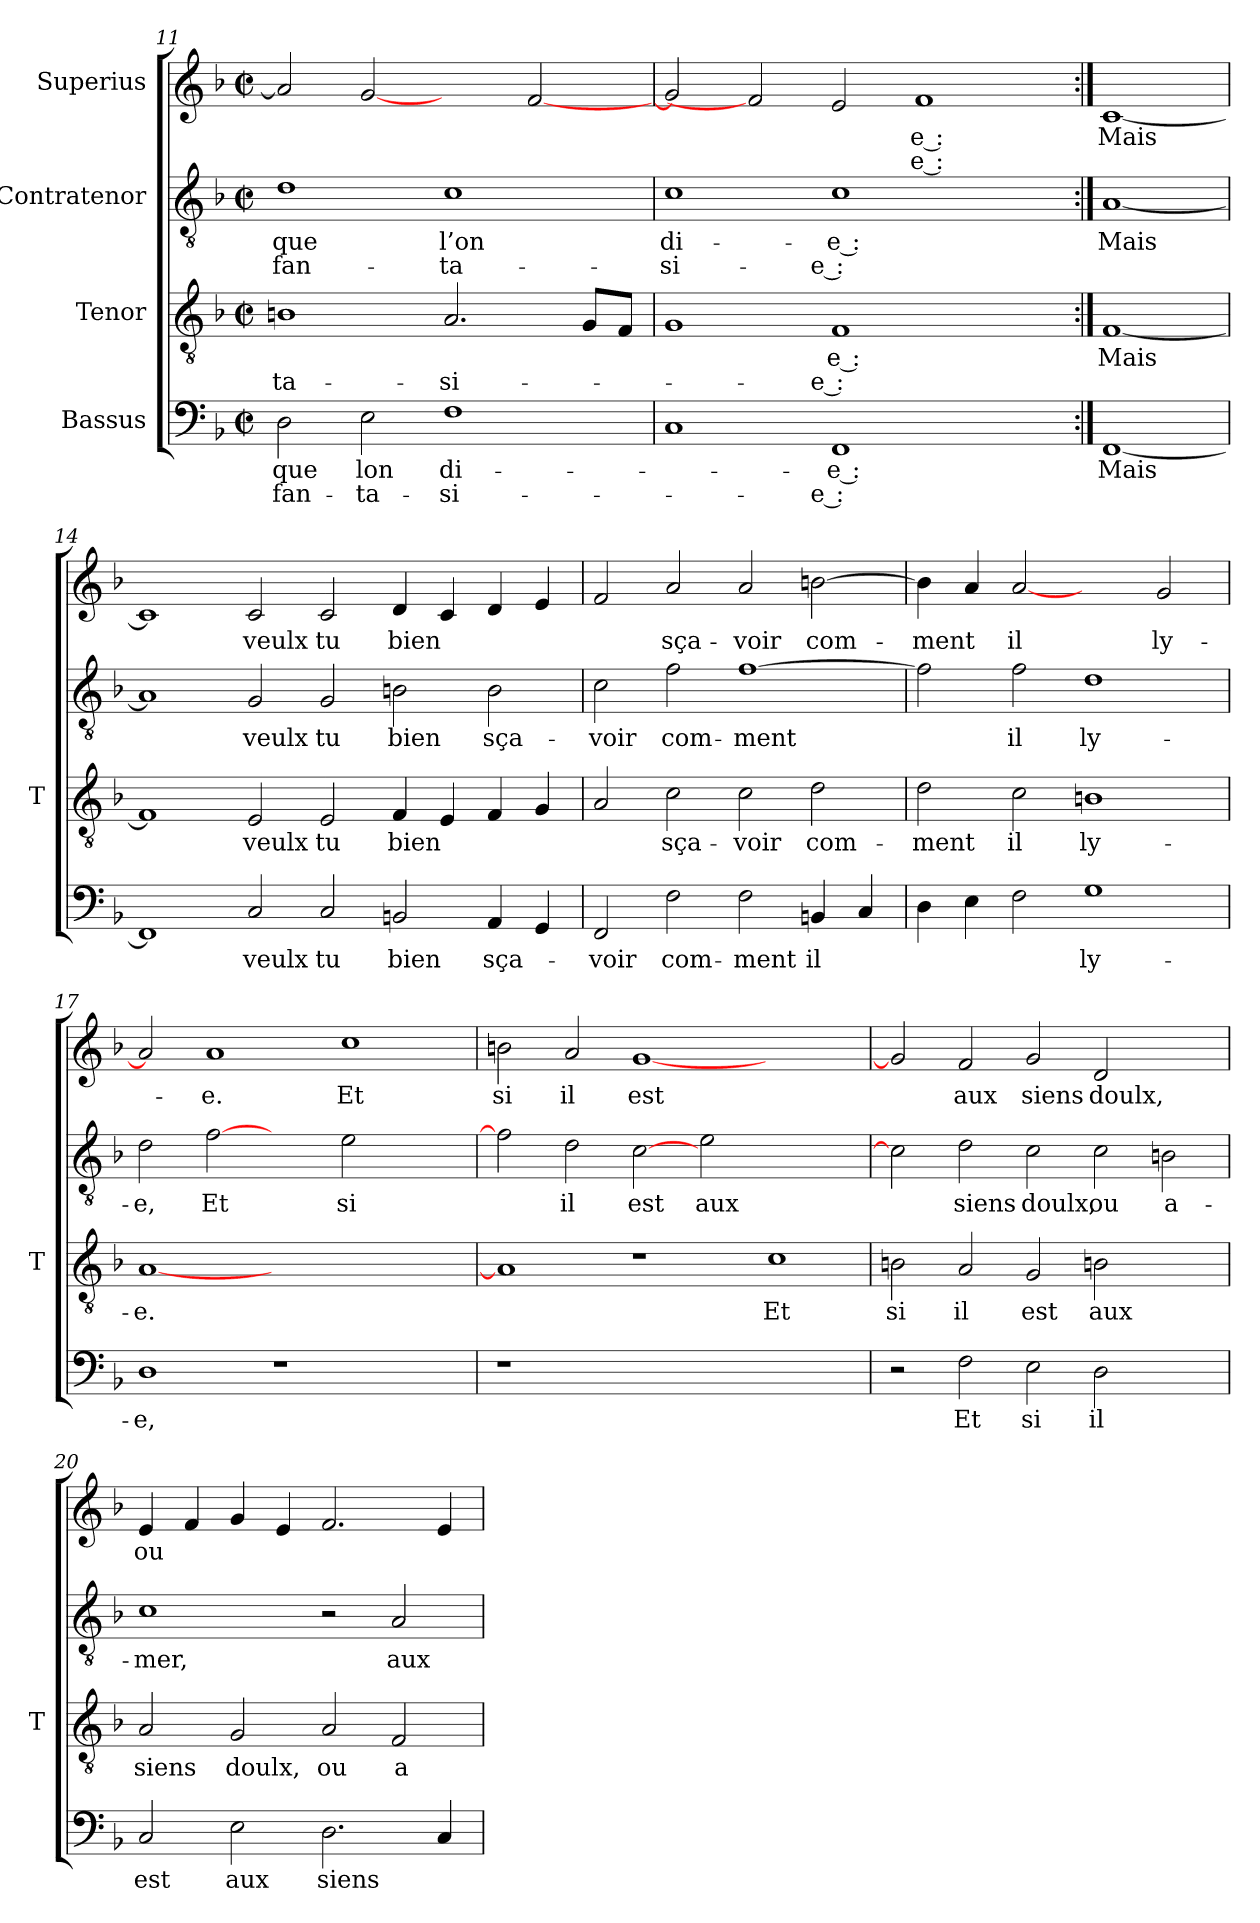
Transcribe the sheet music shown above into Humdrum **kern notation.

**kern	**text	**text	**kern	**text	**text	**kern	**text	**text	**kern	**text	**text
*part4	*part4	*part4	*part3	*part3	*part3	*part2	*part2	*part2	*part1	*part1	*part1
*staff4	*staff4	*staff4	*staff3	*staff3	*staff3	*staff2	*staff2	*staff2	*staff1	*staff1	*staff1
*I"Bassus	*	*	*I"Tenor	*	*	*I"Contratenor	*	*	*I"Superius	*	*
*	*	*	*I'T	*	*	*	*	*	*	*	*
*clefF4	*	*	*clefGv2	*	*	*clefGv2	*	*	*clefG2	*	*
*k[b-]	*	*	*k[b-]	*	*	*k[b-]	*	*	*k[b-]	*	*
*F:	*	*	*F:	*	*	*F:	*	*	*F:	*	*
*M2/2	*	*	*M2/2	*	*	*M2/2	*	*	*M2/2	*	*
*met(c|)	*	*	*met(c|)	*	*	*met(c|)	*	*	*met(c|)	*	*
=11	=11	=11	=11	=11	=11	=11	=11	=11	=11	=11	=11
2D	-que	fan-	1Bn	.	ta-	1d	-que	fan-	2a]	.	.
2E	-lon	ta-	.	.	.	.	.	.	[2g	.	.
1F	di-	si-	2.A	.	si-	1c	-l’on	ta-	2ryy	.	.
.	.	.	.	.	.	.	.	.	[2f	.	.
.	.	.	8GL	.	.	.	.	.	.	.	.
.	.	.	8FJ	.	.	.	.	.	.	.	.
=12	=12	=12	=12	=12	=12	=12	=12	=12	=12	=12	=12
1C	.	.	1G	.	.	1c	di-	si-	2g]	.	.
.	.	.	.	.	.	.	.	.	2f]	.	.
1FF	-e :	-e :	1F	-e :	-e :	1c	-e :	-e :	2e	.	.
.	.	.	.	.	.	.	.	.	1f	-e :	-e :
2ryy	.	.	2ryy	.	.	2ryy	.	.	.	.	.
=13:|!	=13:|!	=13:|!	=13:|!	=13:|!	=13:|!	=13:|!	=13:|!	=13:|!	=13:|!	=13:|!	=13:|!
[1FF	-Mais	.	[1F	-Mais	.	[1A	-Mais	.	[1c	-Mais	.
=14	=14	=14	=14	=14	=14	=14	=14	=14	=14	=14	=14
1FF]	.	.	1F]	.	.	1A]	.	.	1c]	.	.
2C	-veulx	.	2E	-veulx	.	2G	-veulx	.	2c	-veulx	.
2C	-tu	.	2E	-tu	.	2G	-tu	.	2c	-tu	.
2BBn	-bien	.	4F	-bien	.	2Bn	-bien	.	4d	-bien	.
.	.	.	4E	.	.	.	.	.	4c	.	.
4AA	sça-	.	4F	.	.	2B	sça-	.	4d	.	.
4GG	.	.	4G	.	.	.	.	.	4e	.	.
!!LO:PB:g=z
=15	=15	=15	=15	=15	=15	=15	=15	=15	=15	=15	=15
2FF	-voir	.	2A	.	.	2c	-voir	.	2f	.	.
2F	com-	.	2c	sça-	.	2f	com-	.	2a	sça-	.
2F	-ment	.	2c	-voir	.	[1f	-ment	.	2a	-voir	.
4BBn	-il	.	2d	com-	.	.	.	.	[2bn	com-	.
4C	.	.	.	.	.	.	.	.	.	.	.
=16	=16	=16	=16	=16	=16	=16	=16	=16	=16	=16	=16
4D	.	.	2d	-ment	.	2f]	.	.	4b]	-ment	.
4E	.	.	.	.	.	.	.	.	4a	.	.
2F	.	.	2c	-il	.	2f	-il	.	[2a	-il	.
1G	ly-	.	1Bn	ly-	.	1d	ly-	.	2ryy	.	.
.	.	.	.	.	.	.	.	.	2g	ly-	.
=17	=17	=17	=17	=17	=17	=17	=17	=17	=17	=17	=17
1D	-e,	.	[1A	-e.	.	2d	-e,	.	2a]	.	.
.	.	.	.	.	.	[2f	-Et	.	1a	-e.	.
1r	.	.	1.ryy	.	.	2ryy	.	.	.	.	.
.	.	.	.	.	.	2e	-si	.	1cc	-Et	.
2ryy	.	.	.	.	.	2ryy	.	.	.	.	.
=18	=18	=18	=18	=18	=18	=18	=18	=18	=18	=18	=18
1r	.	.	1A]	.	.	2f]	.	.	2bn	-si	.
.	.	.	.	.	.	2d	-il	.	2a	-il	.
1ryy	.	.	1r	.	.	[2c	-est	.	[1g	-est	.
.	.	.	.	.	.	2e	-aux	.	.	.	.
1ryy	.	.	1c	-Et	.	1ryy	.	.	1ryy	.	.
=19	=19	=19	=19	=19	=19	=19	=19	=19	=19	=19	=19
2r	.	.	2Bn	-si	.	2c]	.	.	2g]	.	.
2F	-Et	.	2A	-il	.	2d	-siens	.	2f	-aux	.
2E	-si	.	2G	-est	.	2c	-doulx,	.	2g	-siens	.
2D	-il	.	2Bn	-aux	.	2c	-ou	.	2d	-doulx,	.
2ryy	.	.	2ryy	.	.	2Bn	a-	.	2ryy	.	.
=20	=20	=20	=20	=20	=20	=20	=20	=20	=20	=20	=20
2C	-est	.	2A	-siens	.	1c	-mer,	.	4e	-ou	.
.	.	.	.	.	.	.	.	.	4f	.	.
2E	-aux	.	2G	-doulx,	.	.	.	.	4g	.	.
.	.	.	.	.	.	.	.	.	4e	.	.
2.D	-siens	.	2A	-ou	.	2r	.	.	2.f	.	.
.	.	.	2F	a-	.	2A	-aux	.	.	.	.
4C	.	.	.	.	.	.	.	.	4e	.	.
=	=	=	=	=	=	=	=	=	=	=	=
*-	*-	*-	*-	*-	*-	*-	*-	*-	*-	*-	*-
